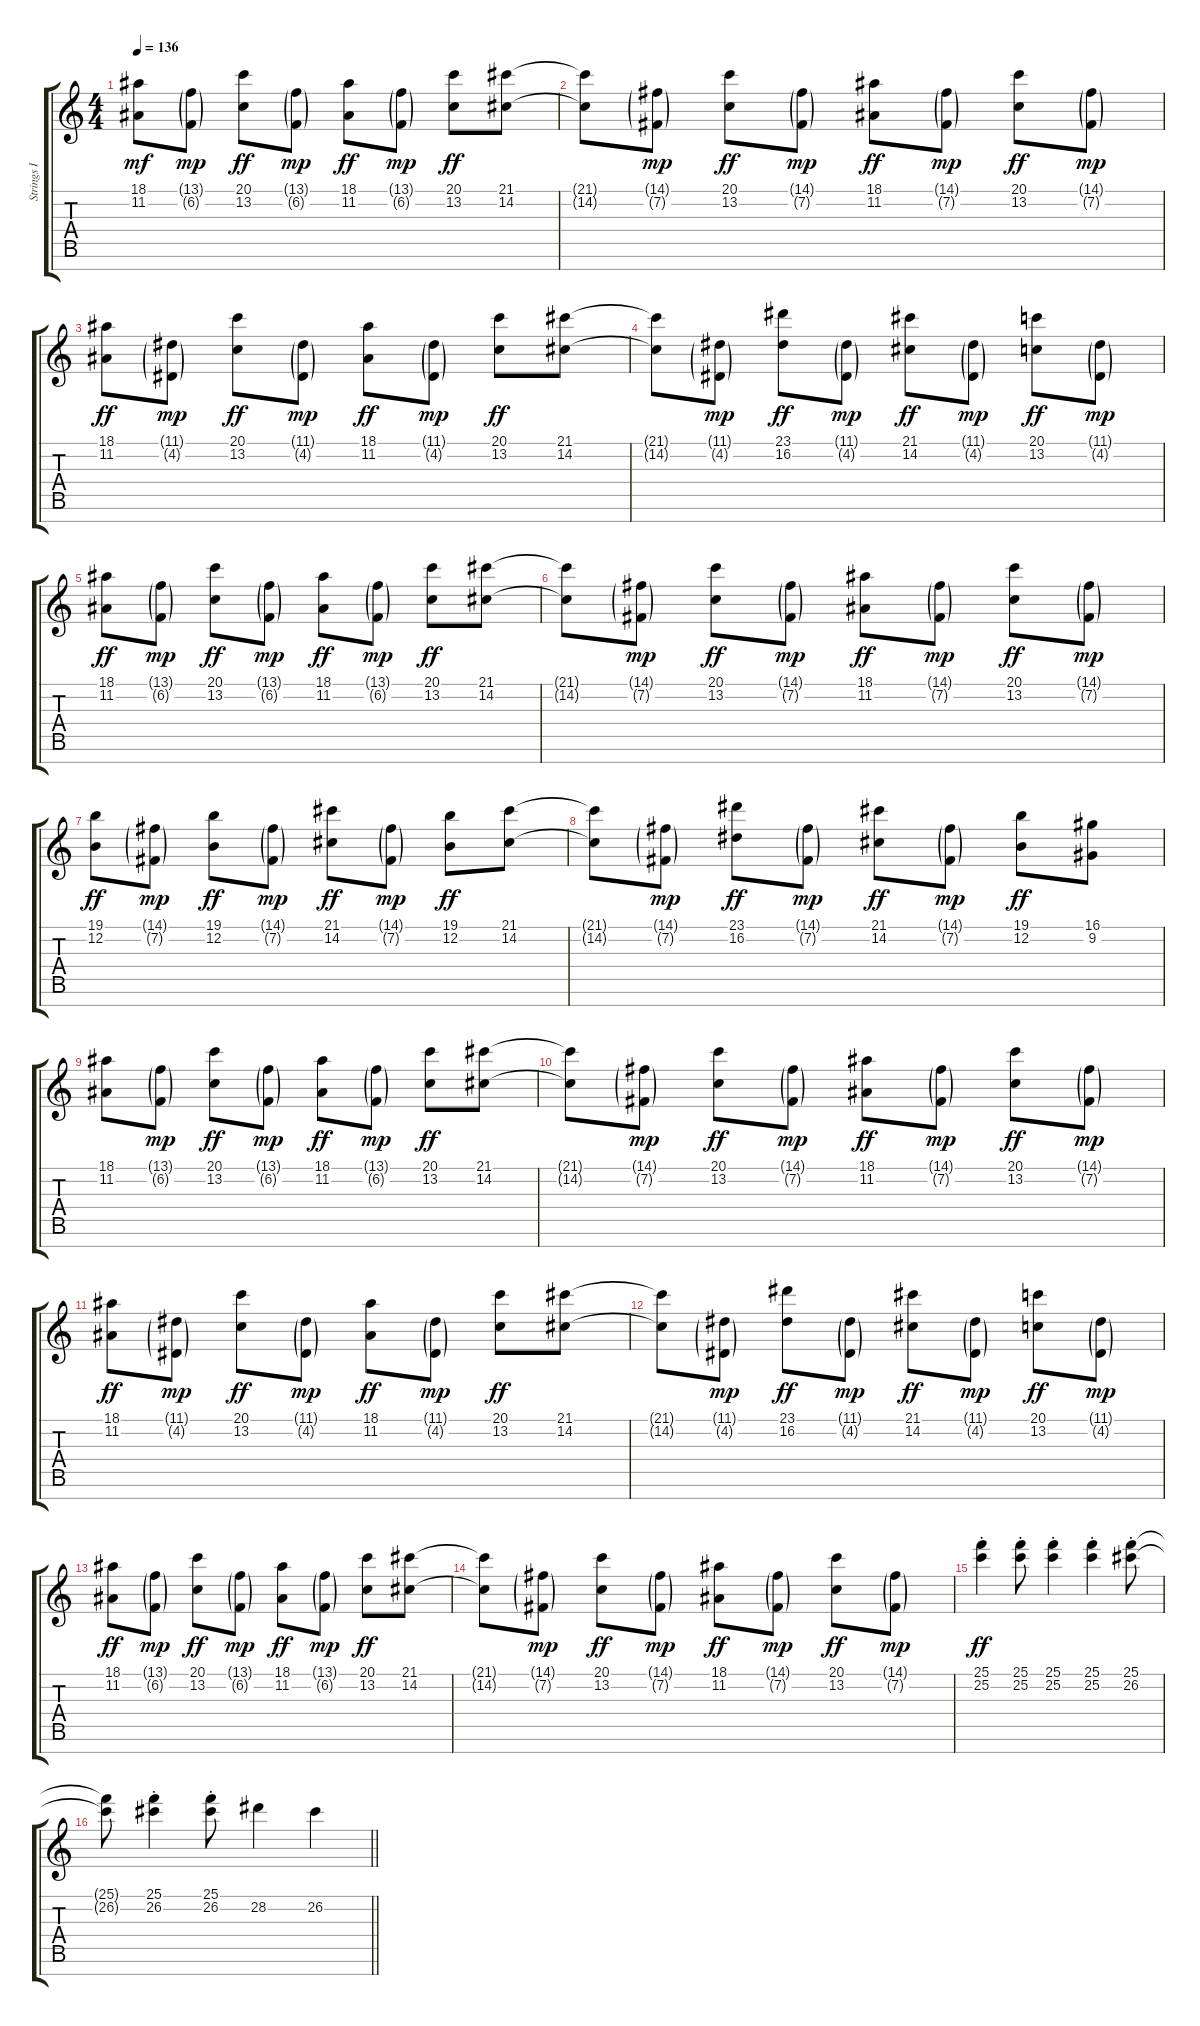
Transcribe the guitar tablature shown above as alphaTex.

\track ("Strings I" "Strings I") {instrument stringensemble1}
\staff {score tabs}
\tuning (E4 B3 G3 D3 A2 E2 B1) {hide}
\ts (4 4)
\section ("" "")
\tempo 136
\clef g2
\ks c
(18.1 11.2).8{dy mf} (13.1{g} 6.2{g}).8{dy mp} (20.1 13.2).8{dy ff} (13.1{g} 6.2{g}).8{dy mp} (18.1 11.2).8{dy ff} (13.1{g} 6.2{g}).8{dy mp} (20.1 13.2).8{dy ff} (21.1 14.2).8 |
(21.1{t} 14.2{t}).8 (14.1{g} 7.2{g}).8{dy mp} (20.1 13.2).8{dy ff} (14.1{g} 7.2{g}).8{dy mp} (18.1 11.2).8{dy ff} (14.1{g} 7.2{g}).8{dy mp} (20.1 13.2).8{dy ff} (14.1{g} 7.2{g}).8{dy mp} |
(18.1 11.2).8{dy ff} (11.1{g} 4.2{g}).8{dy mp} (20.1 13.2).8{dy ff} (11.1{g} 4.2{g}).8{dy mp} (18.1 11.2).8{dy ff} (11.1{g} 4.2{g}).8{dy mp} (20.1 13.2).8{dy ff} (21.1 14.2).8 |
(21.1{t} 14.2{t}).8 (11.1{g} 4.2{g}).8{dy mp} (23.1 16.2).8{dy ff} (11.1{g} 4.2{g}).8{dy mp} (21.1 14.2).8{dy ff} (11.1{g} 4.2{g}).8{dy mp} (20.1 13.2).8{dy ff} (11.1{g} 4.2{g}).8{dy mp} |
(18.1 11.2).8{dy ff} (13.1{g} 6.2{g}).8{dy mp} (20.1 13.2).8{dy ff} (13.1{g} 6.2{g}).8{dy mp} (18.1 11.2).8{dy ff} (13.1{g} 6.2{g}).8{dy mp} (20.1 13.2).8{dy ff} (21.1 14.2).8 |
(21.1{t} 14.2{t}).8 (14.1{g} 7.2{g}).8{dy mp} (20.1 13.2).8{dy ff} (14.1{g} 7.2{g}).8{dy mp} (18.1 11.2).8{dy ff} (14.1{g} 7.2{g}).8{dy mp} (20.1 13.2).8{dy ff} (14.1{g} 7.2{g}).8{dy mp} |
(19.1 12.2).8{dy ff} (14.1{g} 7.2{g}).8{dy mp} (19.1 12.2).8{dy ff} (14.1{g} 7.2{g}).8{dy mp} (21.1 14.2).8{dy ff} (14.1{g} 7.2{g}).8{dy mp} (19.1 12.2).8{dy ff} (21.1 14.2).8 |
(21.1{t} 14.2{t}).8 (14.1{g} 7.2{g}).8{dy mp} (23.1 16.2).8{dy ff} (14.1{g} 7.2{g}).8{dy mp} (21.1 14.2).8{dy ff} (14.1{g} 7.2{g}).8{dy mp} (19.1 12.2).8{dy ff} (16.1 9.2).8 |
(18.1 11.2).8 (13.1{g} 6.2{g}).8{dy mp} (20.1 13.2).8{dy ff} (13.1{g} 6.2{g}).8{dy mp} (18.1 11.2).8{dy ff} (13.1{g} 6.2{g}).8{dy mp} (20.1 13.2).8{dy ff} (21.1 14.2).8 |
(21.1{t} 14.2{t}).8 (14.1{g} 7.2{g}).8{dy mp} (20.1 13.2).8{dy ff} (14.1{g} 7.2{g}).8{dy mp} (18.1 11.2).8{dy ff} (14.1{g} 7.2{g}).8{dy mp} (20.1 13.2).8{dy ff} (14.1{g} 7.2{g}).8{dy mp} |
(18.1 11.2).8{dy ff} (11.1{g} 4.2{g}).8{dy mp} (20.1 13.2).8{dy ff} (11.1{g} 4.2{g}).8{dy mp} (18.1 11.2).8{dy ff} (11.1{g} 4.2{g}).8{dy mp} (20.1 13.2).8{dy ff} (21.1 14.2).8 |
(21.1{t} 14.2{t}).8 (11.1{g} 4.2{g}).8{dy mp} (23.1 16.2).8{dy ff} (11.1{g} 4.2{g}).8{dy mp} (21.1 14.2).8{dy ff} (11.1{g} 4.2{g}).8{dy mp} (20.1 13.2).8{dy ff} (11.1{g} 4.2{g}).8{dy mp} |
(18.1 11.2).8{dy ff} (13.1{g} 6.2{g}).8{dy mp} (20.1 13.2).8{dy ff} (13.1{g} 6.2{g}).8{dy mp} (18.1 11.2).8{dy ff} (13.1{g} 6.2{g}).8{dy mp} (20.1 13.2).8{dy ff} (21.1 14.2).8 |
(21.1{t} 14.2{t}).8 (14.1{g} 7.2{g}).8{dy mp} (20.1 13.2).8{dy ff} (14.1{g} 7.2{g}).8{dy mp} (18.1 11.2).8{dy ff} (14.1{g} 7.2{g}).8{dy mp} (20.1 13.2).8{dy ff} (14.1{g} 7.2{g}).8{dy mp} |
(25.1{st} 25.2{st}).4{dy ff} (25.1{st} 25.2).8 (25.1{st} 25.2{st}).4 (25.1{st} 25.2{st}).4 (25.1{st} 26.2{st}).8 |
\barLineRight lightlight
(25.1{t} 26.2{t}).8 (25.1{st} 26.2{st}).4 (25.1{st} 26.2).8 28.2.4 26.2.4
